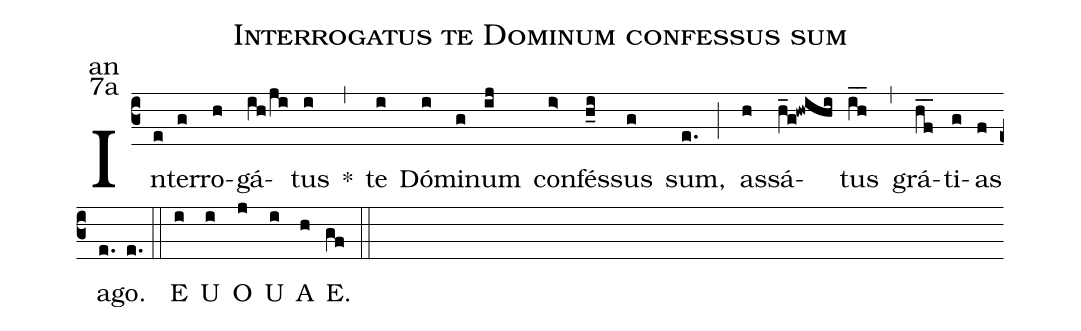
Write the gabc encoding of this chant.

name:Interrogatus te Dominum confessus sum;
office-part:an;
mode:7a;
%%
(c3) In(e)ter(g)ro(h)gá(ih/ji)tus(i) <sp>*</sp>(,) te(i) Dó(i)mi(g)num(ij) con(i>)fés(h_i)sus(g) sum,(e.) (;)
as(h)sá(h_g@hwihi)tus(ih__) (,) grá(hf__)ti(g)as(f) a(e.)go.(e.) (::)
<eu>E(i) U(i) O(j) U(i) A(h) E.(gf) </eu>(::)
